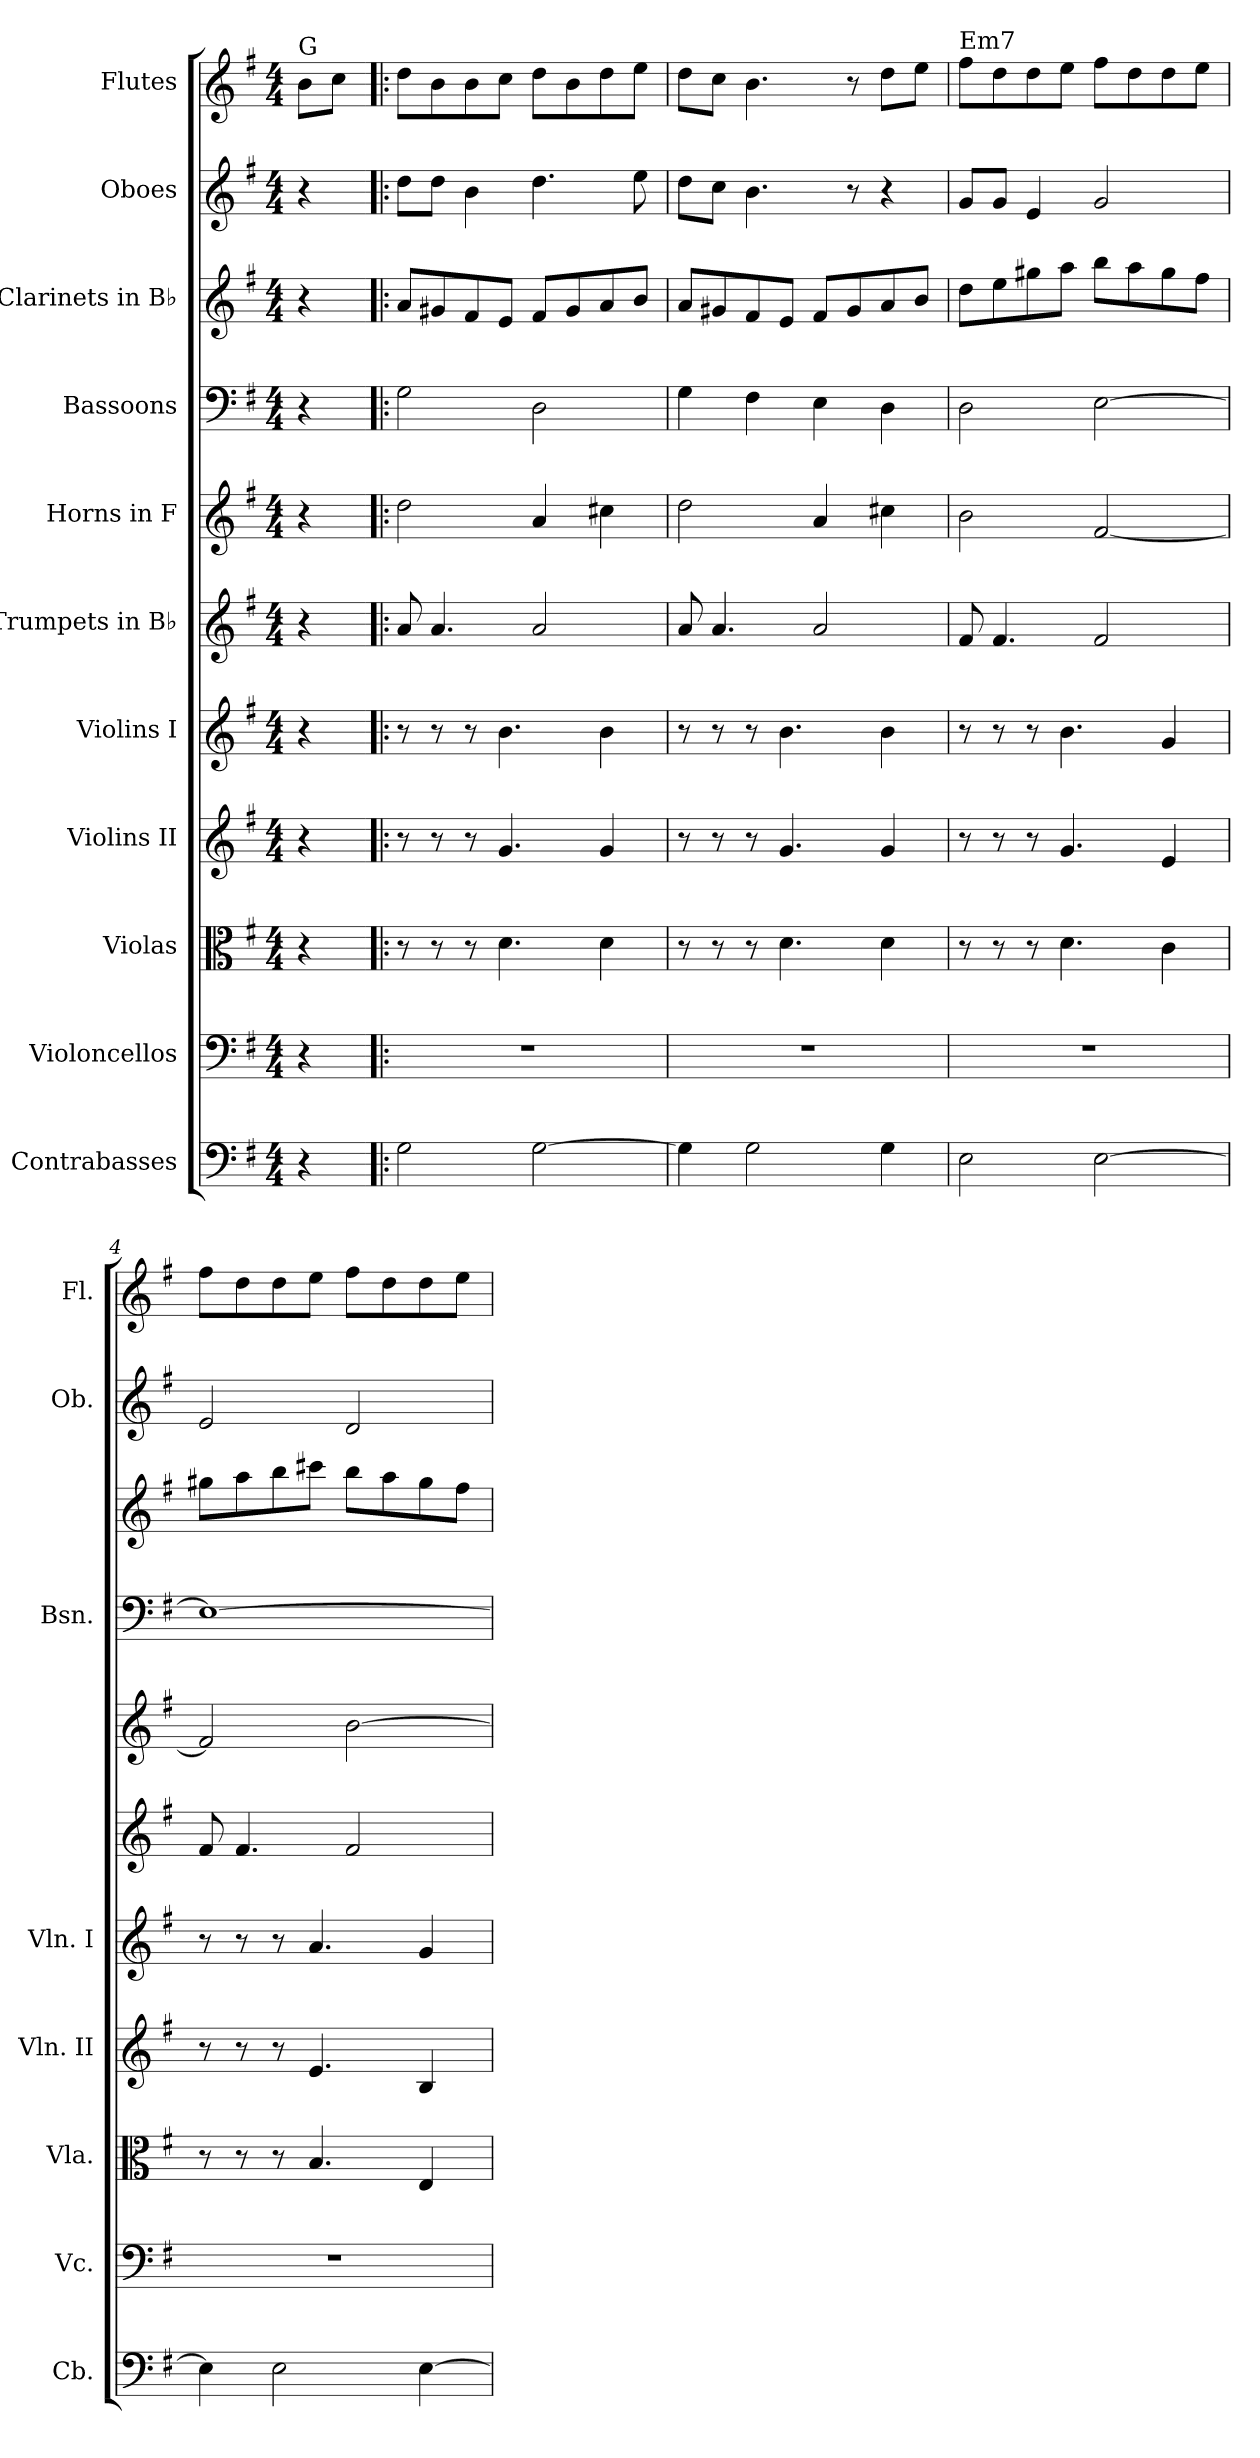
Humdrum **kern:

**kern	**kern	**kern	**kern	**kern	**kern	**kern	**kern	**kern	**kern	**kern
*part11	*part10	*part9	*part8	*part7	*part6	*part5	*part4	*part3	*part2	*part1
*staff11	*staff10	*staff9	*staff8	*staff7	*staff6	*staff5	*staff4	*staff3	*staff2	*staff1
*I"Contrabasses	*I"Violoncellos	*I"Violas	*I"Violins II	*I"Violins I	*I"Trumpets in B♭	*I"Horns in F	*I"Bassoons	*I"Clarinets in B♭	*I"Oboes	*I"Flutes
*I'Cb.	*I'Vc.	*I'Vla.	*I'Vln. II	*I'Vln. I	*	*	*I'Bsn.	*	*I'Ob.	*I'Fl.
*clefF4	*clefF4	*clefC3	*clefG2	*clefG2	*clefG2	*clefG2	*clefF4	*clefG2	*clefG2	*clefG2
*ITrd7c12	*	*	*	*	*ITrd1c2	*ITrd4c7	*	*ITrd1c2	*	*
*k[f#]	*k[f#]	*k[f#]	*k[f#]	*k[f#]	*k[b-]	*k[]	*k[f#]	*k[b-]	*k[f#]	*k[f#]
*M4/4	*M4/4	*M4/4	*M4/4	*M4/4	*M4/4	*M4/4	*M4/4	*M4/4	*M4/4	*M4/4
*MM150	*MM150	*MM150	*MM150	*MM150	*MM150	*MM150	*MM150	*MM150	*MM150	*MM150
=	=	=	=	=	=	=	=	=	=	=
!	!	!	!	!	!	!	!	!	!	!LO:TX:a:t=G
4r	4r	4r	4r	4r	4r	4r	4r	4r	4r	8b\L
.	.	.	.	.	.	.	.	.	.	8cc\J
=1!|:	=1!|:	=1!|:	=1!|:	=1!|:	=1!|:	=1!|:	=1!|:	=1!|:	=1!|:	=1!|:
2GG\	1r	8r	8r	8r	8g/	2g\	2G\	8g/L	8dd\L	8dd\L
.	.	8r	8r	8r	4.g/	.	.	8f#X/	8dd\J	8b\
.	.	8r	8r	8r	.	.	.	8e/	4b\	8b\
.	.	4.d\	4.g/	4.b\	.	.	.	8d/J	.	8cc\J
[2GG\	.	.	.	.	2g/	4d/	2D\	8e/L	4.dd\	8dd\L
.	.	.	.	.	.	.	.	8f#/	.	8b\
.	.	4d\	4g/	4b\	.	4f#X\	.	8g/	.	8dd\
.	.	.	.	.	.	.	.	8a/J	8ee\	8ee\J
=2	=2	=2	=2	=2	=2	=2	=2	=2	=2	=2
4GG\]	1r	8r	8r	8r	8g/	2g\	4G\	8g/L	8dd\L	8dd\L
.	.	8r	8r	8r	4.g/	.	.	8f#X/	8cc\J	8cc\J
2GG\	.	8r	8r	8r	.	.	4F#\	8e/	4.b\	4.b\
.	.	4.d\	4.g/	4.b\	.	.	.	8d/J	.	.
.	.	.	.	.	2g/	4d/	4E\	8e/L	.	.
.	.	.	.	.	.	.	.	8f#/	8r	8r
4GG\	.	4d\	4g/	4b\	.	4f#X\	4D\	8g/	4r	8dd\L
.	.	.	.	.	.	.	.	8a/J	.	8ee\J
=3	=3	=3	=3	=3	=3	=3	=3	=3	=3	=3
!	!	!	!	!	!	!	!	!	!	!LO:TX:a:t=Em7
2EE\	1r	8r	8r	8r	8e/	2e\	2D\	8cc\L	8g/L	8ff#\L
.	.	8r	8r	8r	4.e/	.	.	8dd\	8g/J	8dd\
.	.	8r	8r	8r	.	.	.	8ff#X\	4e/	8dd\
.	.	4.d\	4.g/	4.b\	.	.	.	8gg\J	.	8ee\J
[2EE\	.	.	.	.	2e/	[2B/	[2E\	8aa\L	2g/	8ff#\L
.	.	.	.	.	.	.	.	8gg\	.	8dd\
.	.	4c\	4e/	4g/	.	.	.	8ff#\	.	8dd\
.	.	.	.	.	.	.	.	8ee\J	.	8ee\J
!!LO:PB:g=z
=4	=4	=4	=4	=4	=4	=4	=4	=4	=4	=4
4EE\]	1r	8r	8r	8r	8e/	2B/]	1E_	8ff#X\L	2e/	8ff#\L
.	.	8r	8r	8r	4.e/	.	.	8gg\	.	8dd\
2EE\	.	8r	8r	8r	.	.	.	8aa\	.	8dd\
.	.	4.B/	4.e/	4.a/	.	.	.	8bbn\J	.	8ee\J
.	.	.	.	.	2e/	[2e\	.	8aa\L	2d/	8ff#\L
.	.	.	.	.	.	.	.	8gg\	.	8dd\
[4EE\	.	4E/	4B/	4g/	.	.	.	8ff#\	.	8dd\
.	.	.	.	.	.	.	.	8ee\J	.	8ee\J
=	=	=	=	=	=	=	=	=	=	=
*-	*-	*-	*-	*-	*-	*-	*-	*-	*-	*-
